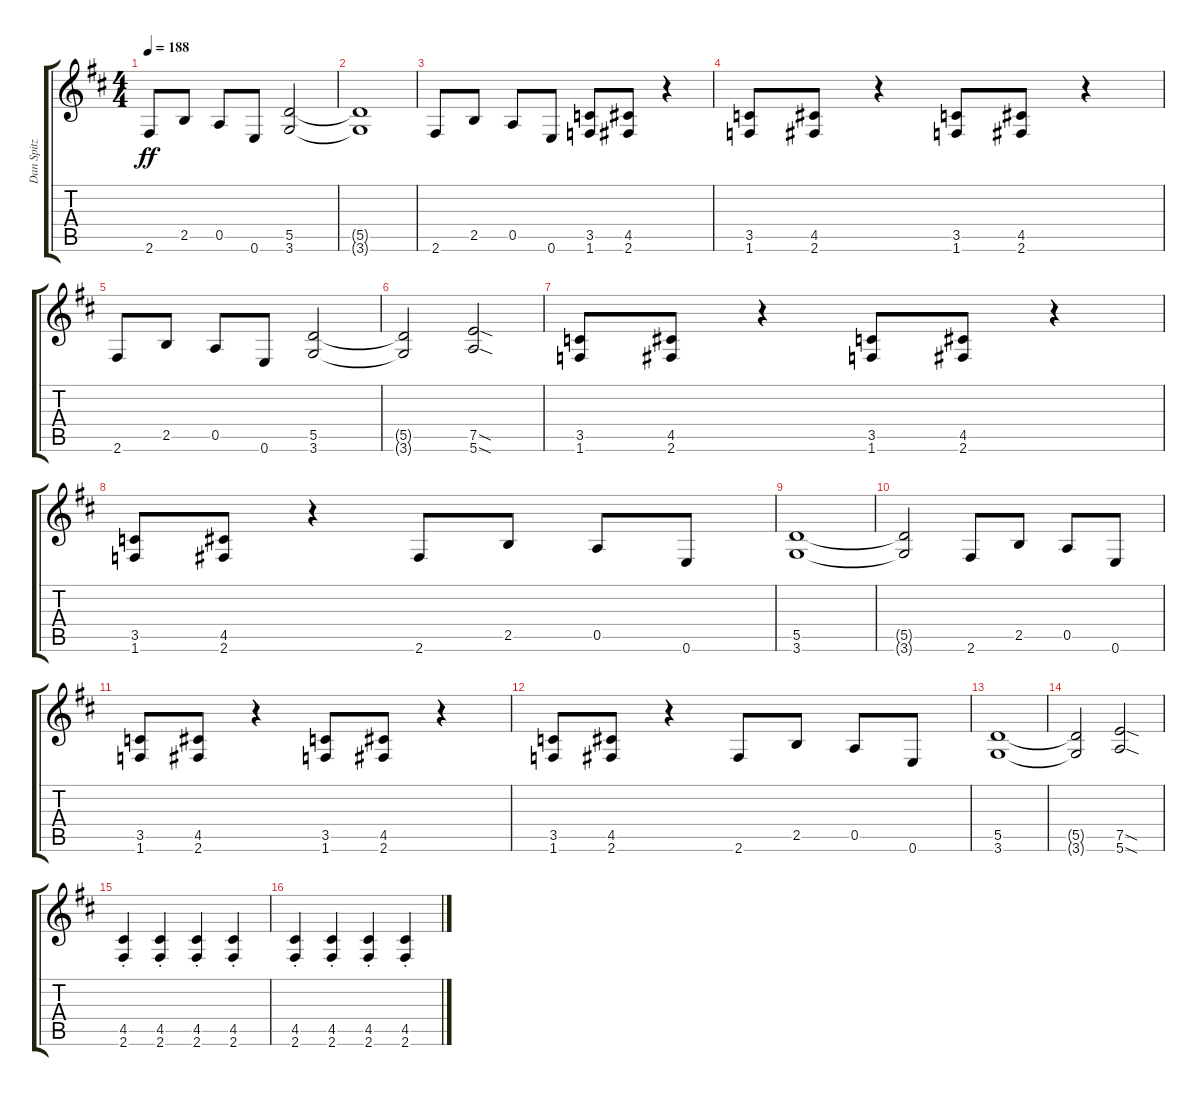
\track ("Dan Spitz" "Dan Spitz") {instrument distortionguitar}
\staff {score tabs}
\tuning (E4 B3 G3 D3 A2 E2) {hide}
\ts (4 4)
\tempo 188
\clef g2
\ks d
2.6.8{dy ff} 2.5.8 0.5.8 0.6.8 (5.5 3.6).2 |
(5.5{t} 3.6{t}).1 |
2.6.8 2.5.8 0.5.8 0.6.8 (3.5 1.6).8 (4.5 2.6).8 r.4 |
(3.5 1.6).8 (4.5 2.6).8 r.4 (3.5 1.6).8 (4.5 2.6).8 r.4 |
2.6.8 2.5.8 0.5.8 0.6.8 (5.5 3.6).2 |
(5.5{t} 3.6{t}).2 (7.5{sod} 5.6{sod}).2 |
(3.5 1.6).8 (4.5 2.6).8 r.4 (3.5 1.6).8 (4.5 2.6).8 r.4 |
(3.5 1.6).8 (4.5 2.6).8 r.4 2.6.8 2.5.8 0.5.8 0.6.8 |
(5.5 3.6).1 |
(5.5{t} 3.6{t}).2 2.6.8 2.5.8 0.5.8 0.6.8 |
(3.5 1.6).8 (4.5 2.6).8 r.4 (3.5 1.6).8 (4.5 2.6).8 r.4 |
(3.5 1.6).8 (4.5 2.6).8 r.4 2.6.8 2.5.8 0.5.8 0.6.8 |
(5.5 3.6).1 |
(5.5{t} 3.6{t}).2 (7.5{sod} 5.6{sod}).2 |
(4.5{st} 2.6{st}).4 (4.5{st} 2.6{st}).4 (4.5{st} 2.6{st}).4 (4.5{st} 2.6{st}).4 |
(4.5{st} 2.6{st}).4 (4.5{st} 2.6{st}).4 (4.5{st} 2.6{st}).4 (4.5{st} 2.6{st}).4
